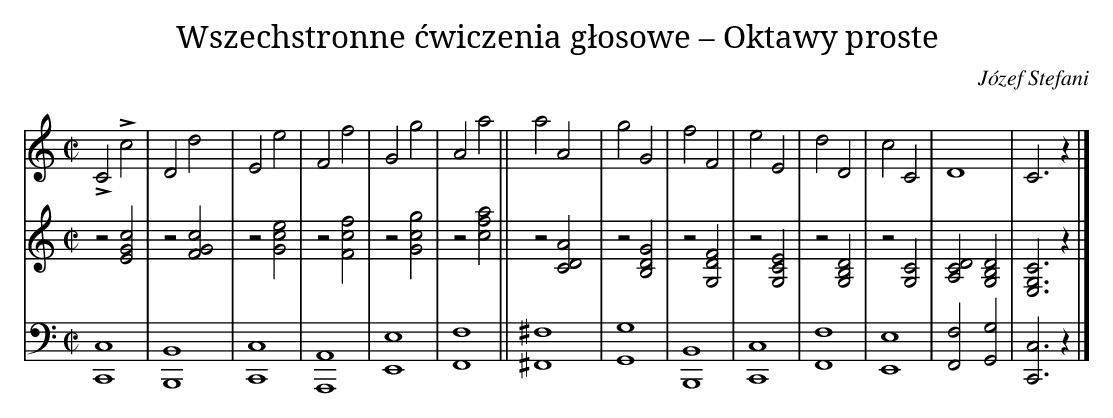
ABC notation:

X:1
T: Wszechstronne ćwiczenia głosowe – Oktawy proste
C: Józef Stefani
L: 1/4
M: C|
V: 1 clef=treble
V: 2 clef=treble
V: 3 clef=bass
K: C
[V:1] !accent!C2!accent!c2 |
[V:2] z2[c2G2E2] |
[V:3] [C,4C,,4] |
[V:1] D2d2 |
[V:2] z2[c2G2F2] |
[V:3] [B,,4B,,,4] |
[V:1]  [K:C] E2e2 |
[V:2]  [K:C] z2[e2c2G2] |
[V:3]  [K:C] [C,4C,,4] |
[V:1] F2f2 |
[V:2] z2[f2c2F2] |
[V:3] [A,,4A,,,4] |
[V:1] G2g2 |
[V:2] z2[g2c2G2] |
[V:3] [E,4E,,4] |
[V:1] A2a2 ||
[V:2] z2[a2f2c2] ||
[V:3] [F,4F,,4] ||
[V:1] a2A2 |
[V:2] z2[A2D2C2] |
[V:3] [^F,4^F,,4] |
[V:1] g2G2 |
[V:2] z2[G2D2B,2] |
[V:3] [G,4G,,4] |
[V:1] f2F2 |
[V:2] z2[F2D2G,2] |
[V:3] [B,,4B,,,4] |
[V:1] e2E2 |
[V:2] z2[E2C2G,2] |
[V:3] [C,4C,,4] |
[V:1] d2D2 |
[V:2] z2[D2B,2G,2] |
[V:3] [F,4F,,4] |
[V:1] c2C2 |
[V:2] z2[C2G,2] |
[V:3] [E,4E,,4] |
[V:1] D4 |
[V:2] [D2C2A,2][D2B,2G,2] |
[V:3] [F,2F,,2][G,2G,,2] |
[V:1] C3z |]
[V:2] [C3G,3E,3]z |]
[V:3] [C,3C,,3]z |]
